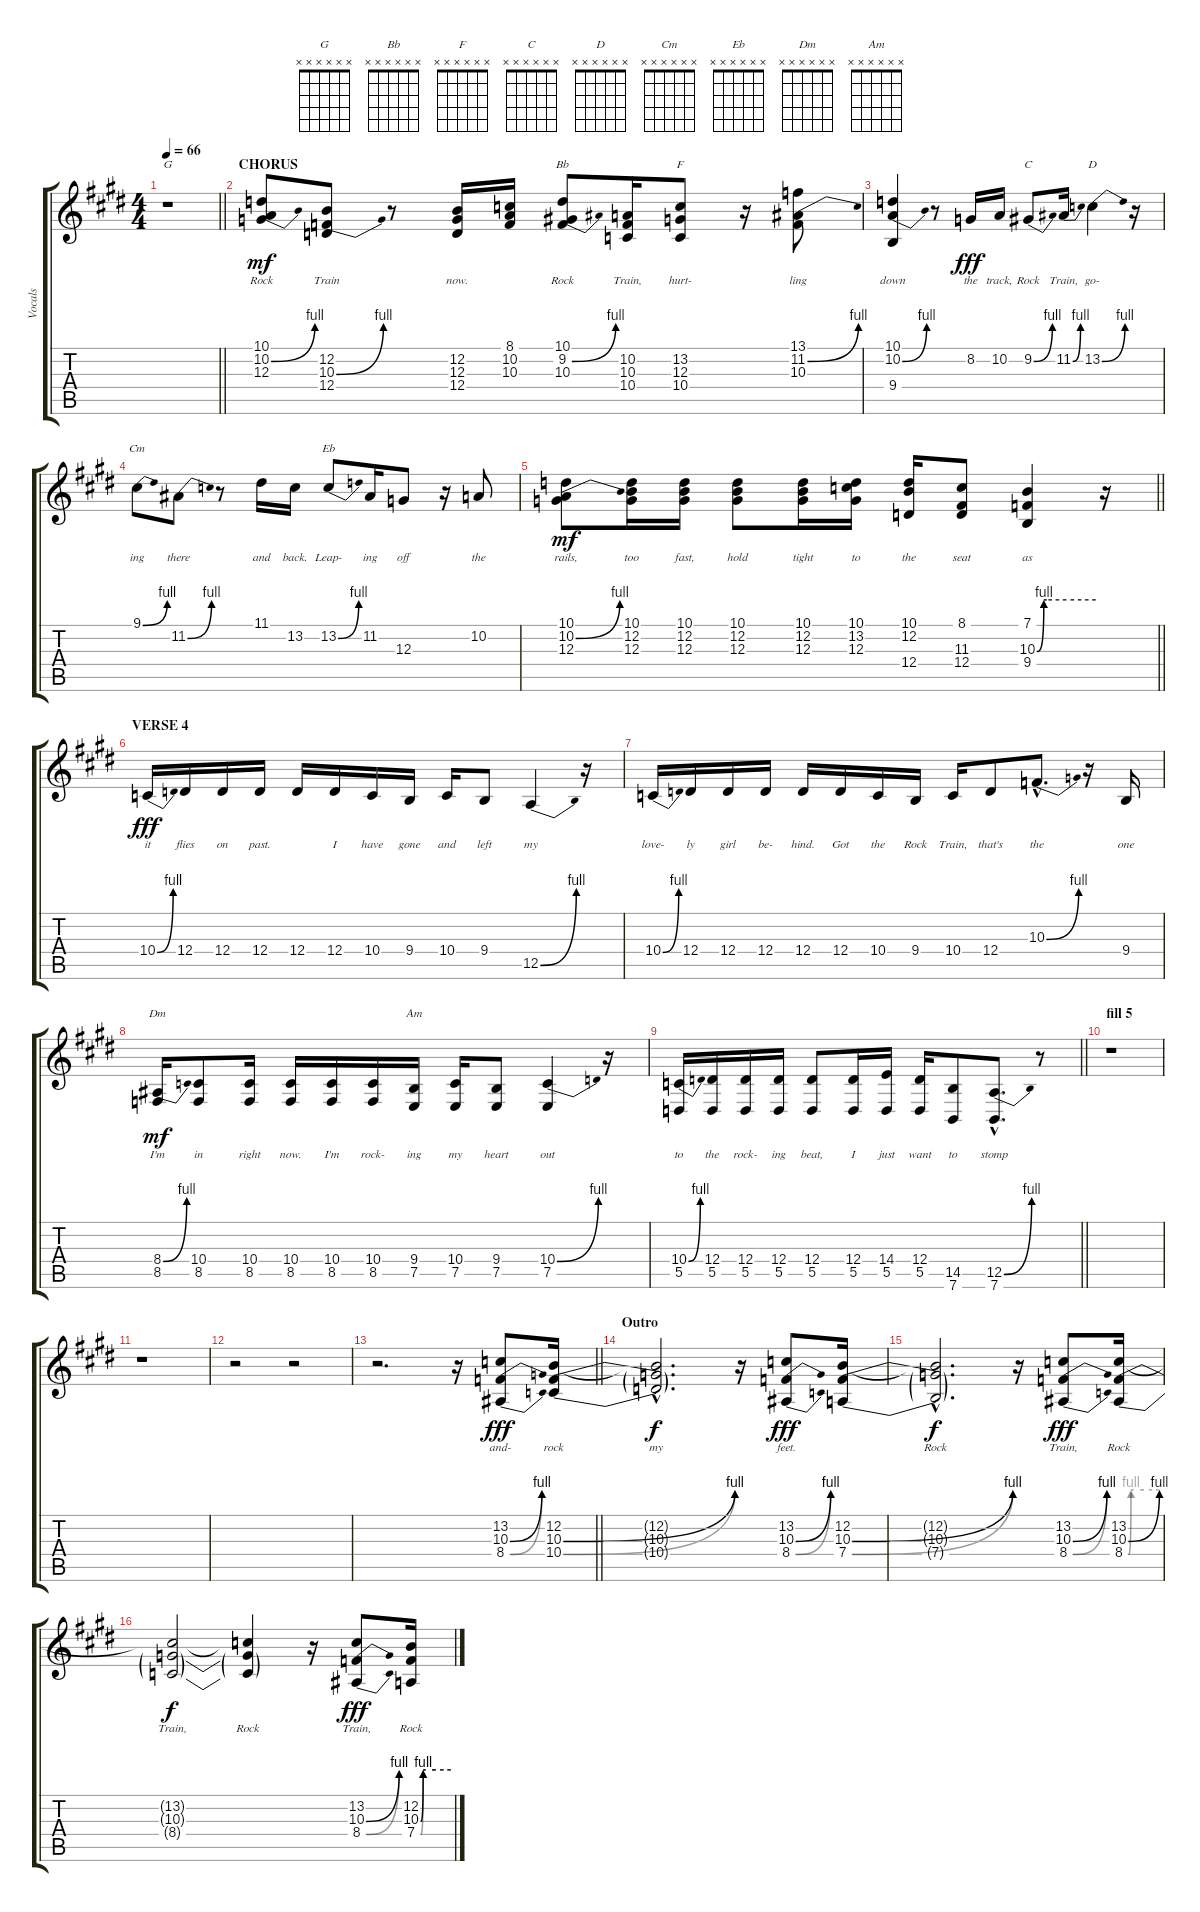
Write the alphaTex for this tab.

\track ("Vocals" "Vocals") {instrument flute}
\staff {score tabs}
\tuning (E4 B3 G3 D3 A2 E2) {hide}
\chord ("G" x x x x x x)
\chord ("Bb" x x x x x x)
\chord ("F" x x x x x x)
\chord ("C" x x x x x x)
\chord ("D" x x x x x x)
\chord ("Cm" x x x x x x)
\chord ("Eb" x x x x x x)
\chord ("Dm" x x x x x x)
\chord ("Am" x x x x x x)
\ts (4 4)
\tempo 66
\clef g2
\barLineRight lightlight
\ks e
r.1{ch "G" dy fff} |
\section ("" "CHORUS")
(10.1 10.2{be (bend 0 0 60 4)} 12.3).8{lyrics (0 "Rock") lyrics (1 "") lyrics (2 "") lyrics (3 "") lyrics (4 "") dy mf volume 14} (12.2 10.3{be (bend 0 0 60 4)} 12.4).8{lyrics (0 "Train") lyrics (1 "") lyrics (2 "") lyrics (3 "") lyrics (4 "")} r.8 (12.2 12.3 12.4).16{lyrics (0 "now.") lyrics (1 "") lyrics (2 "") lyrics (3 "") lyrics (4 "")} (8.1 10.2 10.3).16{lyrics (0 "") lyrics (1 "") lyrics (2 "") lyrics (3 "") lyrics (4 "")} (10.1 9.2{be (bend 0 0 60 4)} 10.3).8{ch "Bb" lyrics (0 "Rock") lyrics (1 "") lyrics (2 "") lyrics (3 "") lyrics (4 "")} (10.2 10.3 10.4).16{lyrics (0 "Train,") lyrics (1 "") lyrics (2 "") lyrics (3 "") lyrics (4 "")} (13.2 12.3 10.4).8{ch "F" lyrics (0 "hurt-") lyrics (1 "") lyrics (2 "") lyrics (3 "") lyrics (4 "")} r.16 (13.1 11.2{be (bend 0 0 60 4)} 10.3).8{lyrics (0 "ling") lyrics (1 "") lyrics (2 "") lyrics (3 "") lyrics (4 "")} |
(10.1 10.2{be (bend 0 0 60 4)} 9.4).4{lyrics (0 "down") lyrics (1 "") lyrics (2 "") lyrics (3 "") lyrics (4 "")} r.8 8.2.16{lyrics (0 "the") lyrics (1 "") lyrics (2 "") lyrics (3 "") lyrics (4 "") dy fff} 10.2.16{lyrics (0 "track,") lyrics (1 "") lyrics (2 "") lyrics (3 "") lyrics (4 "")} 9.2{be (bend 0 0 60 4)}.8{ch "C" lyrics (0 "Rock") lyrics (1 "") lyrics (2 "") lyrics (3 "") lyrics (4 "")} 11.2{be (bend 0 0 60 4)}.16{lyrics (0 "Train,") lyrics (1 "") lyrics (2 "") lyrics (3 "") lyrics (4 "")} 13.2{be (bend 0 0 60 4)}.4{ch "D" lyrics (0 "go-") lyrics (1 "") lyrics (2 "") lyrics (3 "") lyrics (4 "")} r.16 |
9.1{be (bend 0 0 60 4)}.8{ch "Cm" lyrics (0 "ing") lyrics (1 "") lyrics (2 "") lyrics (3 "") lyrics (4 "")} 11.2{be (bend 0 0 60 4)}.8{lyrics (0 "there") lyrics (1 "") lyrics (2 "") lyrics (3 "") lyrics (4 "")} r.8 11.1.16{lyrics (0 "and") lyrics (1 "") lyrics (2 "") lyrics (3 "") lyrics (4 "")} 13.2.16{lyrics (0 "back.") lyrics (1 "") lyrics (2 "") lyrics (3 "") lyrics (4 "")} 13.2{be (bend 0 0 60 4)}.8{ch "Eb" lyrics (0 "Leap-") lyrics (1 "") lyrics (2 "") lyrics (3 "") lyrics (4 "")} 11.2.16{lyrics (0 "ing") lyrics (1 "") lyrics (2 "") lyrics (3 "") lyrics (4 "")} 12.3.8{lyrics (0 "off") lyrics (1 "") lyrics (2 "") lyrics (3 "") lyrics (4 "")} r.16 10.2.8{lyrics (0 "the") lyrics (1 "") lyrics (2 "") lyrics (3 "") lyrics (4 "")} |
\barLineRight lightlight
(10.1 10.2{be (bend 0 0 60 4)} 12.3).8{lyrics (0 "rails,") lyrics (1 "") lyrics (2 "") lyrics (3 "") lyrics (4 "") dy mf} (10.1 12.2 12.3).16{lyrics (0 "too") lyrics (1 "") lyrics (2 "") lyrics (3 "") lyrics (4 "")} (10.1 12.2 12.3).16{lyrics (0 "fast,") lyrics (1 "") lyrics (2 "") lyrics (3 "") lyrics (4 "")} (10.1 12.2 12.3).8{lyrics (0 "hold") lyrics (1 "") lyrics (2 "") lyrics (3 "") lyrics (4 "")} (10.1 12.2 12.3).16{lyrics (0 "tight") lyrics (1 "") lyrics (2 "") lyrics (3 "") lyrics (4 "")} (10.1 13.2 12.3).16{lyrics (0 "to") lyrics (1 "") lyrics (2 "") lyrics (3 "") lyrics (4 "")} (10.1 12.2 12.4).16{lyrics (0 "the") lyrics (1 "") lyrics (2 "") lyrics (3 "") lyrics (4 "")} (8.1 11.3 12.4).8{lyrics (0 "seat") lyrics (1 "") lyrics (2 "") lyrics (3 "") lyrics (4 "")} (7.1 10.3{be (custom 0 0 7 4 10 4 30 4 60 4)} 9.4).4{lyrics (0 "as") lyrics (1 "") lyrics (2 "") lyrics (3 "") lyrics (4 "")} r.16 |
\section ("" "VERSE 4")
10.4{be (bend 0 0 60 4)}.16{lyrics (0 "it") lyrics (1 "") lyrics (2 "") lyrics (3 "") lyrics (4 "") dy fff} 12.4.16{lyrics (0 "flies") lyrics (1 "") lyrics (2 "") lyrics (3 "") lyrics (4 "")} 12.4.16{lyrics (0 "on") lyrics (1 "") lyrics (2 "") lyrics (3 "") lyrics (4 "")} 12.4.16{lyrics (0 "past.") lyrics (1 "") lyrics (2 "") lyrics (3 "") lyrics (4 "")} 12.4.16{lyrics (0 "") lyrics (1 "") lyrics (2 "") lyrics (3 "") lyrics (4 "")} 12.4.16{lyrics (0 "I") lyrics (1 "") lyrics (2 "") lyrics (3 "") lyrics (4 "")} 10.4.16{lyrics (0 "have") lyrics (1 "") lyrics (2 "") lyrics (3 "") lyrics (4 "")} 9.4.16{lyrics (0 "gone") lyrics (1 "") lyrics (2 "") lyrics (3 "") lyrics (4 "")} 10.4.16{lyrics (0 "and") lyrics (1 "") lyrics (2 "") lyrics (3 "") lyrics (4 "")} 9.4.8{lyrics (0 "left") lyrics (1 "") lyrics (2 "") lyrics (3 "") lyrics (4 "")} 12.5{be (bend 0 0 60 4)}.4{lyrics (0 "my") lyrics (1 "") lyrics (2 "") lyrics (3 "") lyrics (4 "")} r.16 |
10.4{be (bend 0 0 60 4)}.16{lyrics (0 "love-") lyrics (1 "") lyrics (2 "") lyrics (3 "") lyrics (4 "")} 12.4.16{lyrics (0 "ly") lyrics (1 "") lyrics (2 "") lyrics (3 "") lyrics (4 "")} 12.4.16{lyrics (0 "girl") lyrics (1 "") lyrics (2 "") lyrics (3 "") lyrics (4 "")} 12.4.16{lyrics (0 "be-") lyrics (1 "") lyrics (2 "") lyrics (3 "") lyrics (4 "")} 12.4.16{lyrics (0 "hind.") lyrics (1 "") lyrics (2 "") lyrics (3 "") lyrics (4 "")} 12.4.16{lyrics (0 "Got") lyrics (1 "") lyrics (2 "") lyrics (3 "") lyrics (4 "")} 10.4.16{lyrics (0 "the") lyrics (1 "") lyrics (2 "") lyrics (3 "") lyrics (4 "")} 9.4.16{lyrics (0 "Rock") lyrics (1 "") lyrics (2 "") lyrics (3 "") lyrics (4 "")} 10.4.16{lyrics (0 "Train,") lyrics (1 "") lyrics (2 "") lyrics (3 "") lyrics (4 "")} 12.4.8{lyrics (0 "that's") lyrics (1 "") lyrics (2 "") lyrics (3 "") lyrics (4 "")} 10.3{be (bend 0 0 60 4) hac}.8{d lyrics (0 "the") lyrics (1 "") lyrics (2 "") lyrics (3 "") lyrics (4 "")} r.16 9.4.16{lyrics (0 "one") lyrics (1 "") lyrics (2 "") lyrics (3 "") lyrics (4 "")} |
(8.4{be (bend 0 0 60 4)} 8.5).16{ch "Dm" lyrics (0 "I'm") lyrics (1 "") lyrics (2 "") lyrics (3 "") lyrics (4 "") dy mf} (10.4 8.5).8{lyrics (0 "in") lyrics (1 "") lyrics (2 "") lyrics (3 "") lyrics (4 "")} (10.4 8.5).16{lyrics (0 "right") lyrics (1 "") lyrics (2 "") lyrics (3 "") lyrics (4 "")} (10.4 8.5).16{lyrics (0 "now.") lyrics (1 "") lyrics (2 "") lyrics (3 "") lyrics (4 "")} (10.4 8.5).16{lyrics (0 "I'm") lyrics (1 "") lyrics (2 "") lyrics (3 "") lyrics (4 "")} (10.4 8.5).16{lyrics (0 "rock-") lyrics (1 "") lyrics (2 "") lyrics (3 "") lyrics (4 "")} (9.4 7.5).16{ch "Am" lyrics (0 "ing") lyrics (1 "") lyrics (2 "") lyrics (3 "") lyrics (4 "")} (10.4 7.5).16{lyrics (0 "my") lyrics (1 "") lyrics (2 "") lyrics (3 "") lyrics (4 "")} (9.4 7.5).8{lyrics (0 "heart") lyrics (1 "") lyrics (2 "") lyrics (3 "") lyrics (4 "")} (10.4{be (bend 0 0 60 4)} 7.5).4{lyrics (0 "out") lyrics (1 "") lyrics (2 "") lyrics (3 "") lyrics (4 "")} r.16 |
\barLineRight lightlight
(10.4{be (bend 0 0 60 4)} 5.5).16{lyrics (0 "to") lyrics (1 "") lyrics (2 "") lyrics (3 "") lyrics (4 "")} (12.4 5.5).16{lyrics (0 "the") lyrics (1 "") lyrics (2 "") lyrics (3 "") lyrics (4 "")} (12.4 5.5).16{lyrics (0 "rock-") lyrics (1 "") lyrics (2 "") lyrics (3 "") lyrics (4 "")} (12.4 5.5).16{lyrics (0 "ing") lyrics (1 "") lyrics (2 "") lyrics (3 "") lyrics (4 "")} (12.4 5.5).8{lyrics (0 "beat,") lyrics (1 "") lyrics (2 "") lyrics (3 "") lyrics (4 "")} (12.4 5.5).16{lyrics (0 "I") lyrics (1 "") lyrics (2 "") lyrics (3 "") lyrics (4 "")} (14.4 5.5).16{lyrics (0 "just") lyrics (1 "") lyrics (2 "") lyrics (3 "") lyrics (4 "")} (12.4 5.5).16{lyrics (0 "want") lyrics (1 "") lyrics (2 "") lyrics (3 "") lyrics (4 "")} (14.5 7.6).8{lyrics (0 "to") lyrics (1 "") lyrics (2 "") lyrics (3 "") lyrics (4 "")} (12.5{be (bend 0 0 60 4) hac} 7.6{hac}).8{d lyrics (0 "stomp") lyrics (1 "") lyrics (2 "") lyrics (3 "") lyrics (4 "")} r.8 |
\section ("" "fill 5")
r.1 |
r.1 |
r.2 r.2 |
\barLineRight lightlight
r.2{d} r.16 (13.2 10.3{be (bend 0 0 60 4)} 8.4{be (bend 0 0 60 4)}).8{lyrics (0 "and-") lyrics (1 "") lyrics (2 "") lyrics (3 "") lyrics (4 "") dy fff volume 13} (12.2 10.3{be (bend 0 0 60 4)} 10.4{be (bend 0 0 60 4)}).16{lyrics (0 "rock") lyrics (1 "") lyrics (2 "") lyrics (3 "") lyrics (4 "")} |
\section ("" "Outro")
(12.2{hac t} 10.3{hac t} 10.4{hac t}).2{d lyrics (0 "my") lyrics (1 "") lyrics (2 "") lyrics (3 "") lyrics (4 "") dy f} r.16 (13.2 10.3{be (bend 0 0 60 4)} 8.4{be (bend 0 0 60 4)}).8{lyrics (0 "feet.") lyrics (1 "") lyrics (2 "") lyrics (3 "") lyrics (4 "") dy fff} (12.2 10.3{be (bend 0 0 60 4)} 7.4{be (bend 0 0 60 4)}).16{lyrics (0 "") lyrics (1 "") lyrics (2 "") lyrics (3 "") lyrics (4 "")} |
(12.2{hac t} 10.3{hac t} 7.4{hac t}).2{d lyrics (0 "Rock") lyrics (1 "") lyrics (2 "") lyrics (3 "") lyrics (4 "") dy f} r.16 (13.2 10.3{be (bend 0 0 60 4)} 8.4{be (bend 0 0 60 4)}).8{lyrics (0 "Train,") lyrics (1 "") lyrics (2 "") lyrics (3 "") lyrics (4 "") dy fff} (13.2 10.3{be (bend 0 0 60 4)} 8.4{be (custom 0 0 5 4 10 4 30 4 60 4)}).16{lyrics (0 "Rock") lyrics (1 "") lyrics (2 "") lyrics (3 "") lyrics (4 "")} |
(13.2{t} 10.3{t} 8.4{t}).2{lyrics (0 "Train,") lyrics (1 "") lyrics (2 "") lyrics (3 "") lyrics (4 "") dy f} (13.2{t} 10.3{t} 8.4{t}).4{lyrics (0 "Rock") lyrics (1 "") lyrics (2 "") lyrics (3 "") lyrics (4 "")} r.16 (13.2 10.3{be (bend 0 0 60 4)} 8.4{be (bend 0 0 60 4)}).8{lyrics (0 "Train,") lyrics (1 "") lyrics (2 "") lyrics (3 "") lyrics (4 "") dy fff} (12.2 10.3{be (custom 0 0 5 4 10 4 30 4 60 4)} 7.4{be (custom 0 0 5 4 10 4 30 4 60 4)}).16{lyrics (0 "Rock") lyrics (1 "") lyrics (2 "") lyrics (3 "") lyrics (4 "")}
